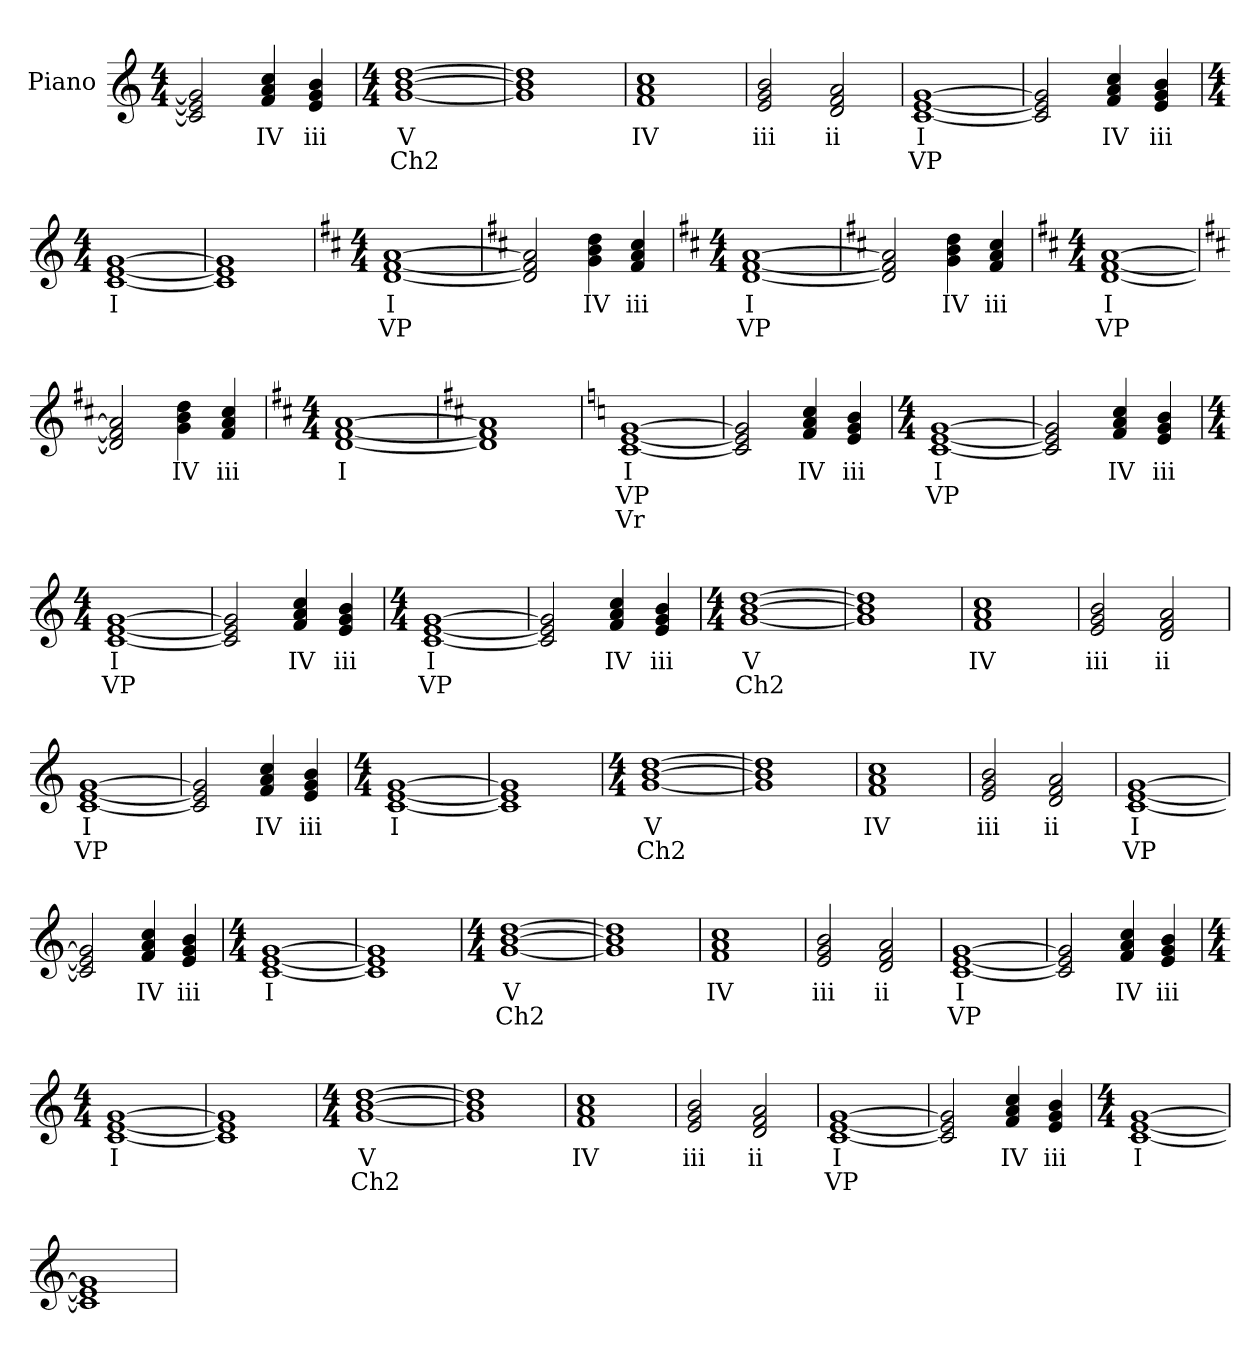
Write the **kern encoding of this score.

**kern	**text	**text	**text
*part1	*part1	*part1	*part1
*staff1	*staff1	*staff1	*staff1
*I"Piano	*	*	*
*I'Pno	*	*	*
*k[]	*	*	*
*C:	*	*	*
*M4/4	*	*	*
=	=	=	=
2c] 2e] 2g]	.	.	.
4f 4a 4cc	IV	.	.
4e 4g 4b	iii	.	.
=	=	=	=
*k[]	*	*	*
*C:	*	*	*
*M4/4	*	*	*
[1g [1b [1dd	V	Ch2	.
=	=	=	=
*k[]	*	*	*
*C:	*	*	*
1g] 1b] 1dd]	.	.	.
=	=	=	=
*k[]	*	*	*
*C:	*	*	*
1f 1a 1cc	IV	.	.
=	=	=	=
*k[]	*	*	*
*C:	*	*	*
2e 2g 2b	iii	.	.
2d 2f 2a	ii	.	.
=	=	=	=
*k[]	*	*	*
*C:	*	*	*
[1c [1e [1g	I	VP	.
=	=	=	=
*k[]	*	*	*
*C:	*	*	*
2c] 2e] 2g]	.	.	.
4f 4a 4cc	IV	.	.
4e 4g 4b	iii	.	.
=	=	=	=
*k[]	*	*	*
*C:	*	*	*
*M4/4	*	*	*
[1c [1e [1g	I	.	.
=	=	=	=
*k[]	*	*	*
*C:	*	*	*
1c] 1e] 1g]	.	.	.
=	=	=	=
*k[f#c#]	*	*	*
*D:	*	*	*
*M4/4	*	*	*
[1d [1f# [1a	I	VP	.
=	=	=	=
*k[f#c#]	*	*	*
*D:	*	*	*
2d] 2f#] 2a]	.	.	.
4g 4b 4dd	IV	.	.
4f# 4a 4cc#	iii	.	.
=	=	=	=
*k[f#c#]	*	*	*
*D:	*	*	*
*M4/4	*	*	*
[1d [1f# [1a	I	VP	.
=	=	=	=
*k[f#c#]	*	*	*
*D:	*	*	*
2d] 2f#] 2a]	.	.	.
4g 4b 4dd	IV	.	.
4f# 4a 4cc#	iii	.	.
=	=	=	=
*k[f#c#]	*	*	*
*D:	*	*	*
*M4/4	*	*	*
[1d [1f# [1a	I	VP	.
=	=	=	=
*k[f#c#]	*	*	*
*D:	*	*	*
2d] 2f#] 2a]	.	.	.
4g 4b 4dd	IV	.	.
4f# 4a 4cc#	iii	.	.
=	=	=	=
*k[f#c#]	*	*	*
*D:	*	*	*
*M4/4	*	*	*
[1d [1f# [1a	I	.	.
=	=	=	=
*k[f#c#]	*	*	*
*D:	*	*	*
1d] 1f#] 1a]	.	.	.
=	=	=	=
*k[]	*	*	*
*C:	*	*	*
[1c [1e [1g	I	VP	Vr
=	=	=	=
*k[]	*	*	*
*C:	*	*	*
2c] 2e] 2g]	.	.	.
4f 4a 4cc	IV	.	.
4e 4g 4b	iii	.	.
=	=	=	=
*k[]	*	*	*
*C:	*	*	*
*M4/4	*	*	*
[1c [1e [1g	I	VP	.
=	=	=	=
*k[]	*	*	*
*C:	*	*	*
2c] 2e] 2g]	.	.	.
4f 4a 4cc	IV	.	.
4e 4g 4b	iii	.	.
=	=	=	=
*k[]	*	*	*
*C:	*	*	*
*M4/4	*	*	*
[1c [1e [1g	I	VP	.
=	=	=	=
*k[]	*	*	*
*C:	*	*	*
2c] 2e] 2g]	.	.	.
4f 4a 4cc	IV	.	.
4e 4g 4b	iii	.	.
=	=	=	=
*k[]	*	*	*
*C:	*	*	*
*M4/4	*	*	*
[1c [1e [1g	I	VP	.
=	=	=	=
*k[]	*	*	*
*C:	*	*	*
2c] 2e] 2g]	.	.	.
4f 4a 4cc	IV	.	.
4e 4g 4b	iii	.	.
=	=	=	=
*k[]	*	*	*
*C:	*	*	*
*M4/4	*	*	*
[1g [1b [1dd	V	Ch2	.
=	=	=	=
*k[]	*	*	*
*C:	*	*	*
1g] 1b] 1dd]	.	.	.
=	=	=	=
*k[]	*	*	*
*C:	*	*	*
1f 1a 1cc	IV	.	.
=	=	=	=
*k[]	*	*	*
*C:	*	*	*
2e 2g 2b	iii	.	.
2d 2f 2a	ii	.	.
=	=	=	=
*k[]	*	*	*
*C:	*	*	*
[1c [1e [1g	I	VP	.
=	=	=	=
*k[]	*	*	*
*C:	*	*	*
2c] 2e] 2g]	.	.	.
4f 4a 4cc	IV	.	.
4e 4g 4b	iii	.	.
=	=	=	=
*k[]	*	*	*
*C:	*	*	*
*M4/4	*	*	*
[1c [1e [1g	I	.	.
=	=	=	=
*k[]	*	*	*
*C:	*	*	*
1c] 1e] 1g]	.	.	.
=	=	=	=
*k[]	*	*	*
*C:	*	*	*
*M4/4	*	*	*
[1g [1b [1dd	V	Ch2	.
=	=	=	=
*k[]	*	*	*
*C:	*	*	*
1g] 1b] 1dd]	.	.	.
=	=	=	=
*k[]	*	*	*
*C:	*	*	*
1f 1a 1cc	IV	.	.
=	=	=	=
*k[]	*	*	*
*C:	*	*	*
2e 2g 2b	iii	.	.
2d 2f 2a	ii	.	.
=	=	=	=
*k[]	*	*	*
*C:	*	*	*
[1c [1e [1g	I	VP	.
=	=	=	=
*k[]	*	*	*
*C:	*	*	*
2c] 2e] 2g]	.	.	.
4f 4a 4cc	IV	.	.
4e 4g 4b	iii	.	.
=	=	=	=
*k[]	*	*	*
*C:	*	*	*
*M4/4	*	*	*
[1c [1e [1g	I	.	.
=	=	=	=
*k[]	*	*	*
*C:	*	*	*
1c] 1e] 1g]	.	.	.
=	=	=	=
*k[]	*	*	*
*C:	*	*	*
*M4/4	*	*	*
[1g [1b [1dd	V	Ch2	.
=	=	=	=
*k[]	*	*	*
*C:	*	*	*
1g] 1b] 1dd]	.	.	.
=	=	=	=
*k[]	*	*	*
*C:	*	*	*
1f 1a 1cc	IV	.	.
=	=	=	=
*k[]	*	*	*
*C:	*	*	*
2e 2g 2b	iii	.	.
2d 2f 2a	ii	.	.
=	=	=	=
*k[]	*	*	*
*C:	*	*	*
[1c [1e [1g	I	VP	.
=	=	=	=
*k[]	*	*	*
*C:	*	*	*
2c] 2e] 2g]	.	.	.
4f 4a 4cc	IV	.	.
4e 4g 4b	iii	.	.
=	=	=	=
*k[]	*	*	*
*C:	*	*	*
*M4/4	*	*	*
[1c [1e [1g	I	.	.
=	=	=	=
*k[]	*	*	*
*C:	*	*	*
1c] 1e] 1g]	.	.	.
=	=	=	=
*k[]	*	*	*
*C:	*	*	*
*M4/4	*	*	*
[1g [1b [1dd	V	Ch2	.
=	=	=	=
*k[]	*	*	*
*C:	*	*	*
1g] 1b] 1dd]	.	.	.
=	=	=	=
*k[]	*	*	*
*C:	*	*	*
1f 1a 1cc	IV	.	.
=	=	=	=
*k[]	*	*	*
*C:	*	*	*
2e 2g 2b	iii	.	.
2d 2f 2a	ii	.	.
=	=	=	=
*k[]	*	*	*
*C:	*	*	*
[1c [1e [1g	I	VP	.
=	=	=	=
*k[]	*	*	*
*C:	*	*	*
2c] 2e] 2g]	.	.	.
4f 4a 4cc	IV	.	.
4e 4g 4b	iii	.	.
=	=	=	=
*k[]	*	*	*
*C:	*	*	*
*M4/4	*	*	*
[1c [1e [1g	I	.	.
=	=	=	=
*k[]	*	*	*
*C:	*	*	*
1c] 1e] 1g]	.	.	.
=	=	=	=
*-	*-	*-	*-
